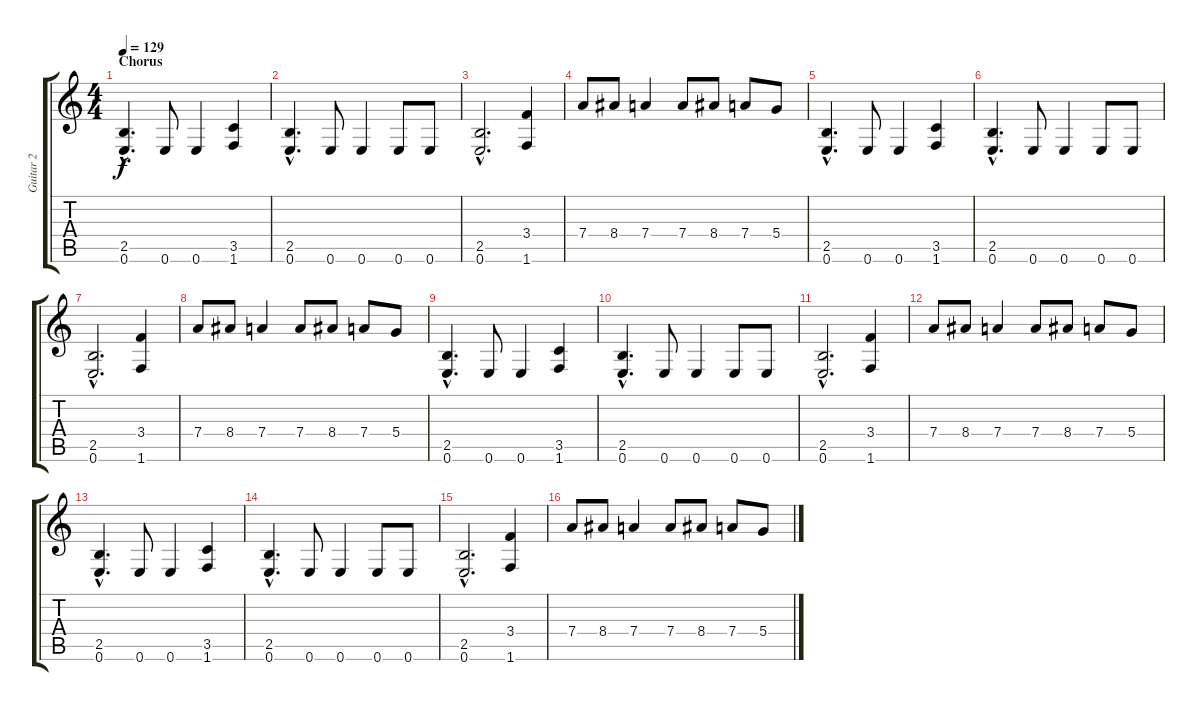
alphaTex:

\track ("Guitar 2" "Guitar 2") {instrument overdrivenguitar}
\staff {score tabs}
\tuning (E4 B3 G3 D3 A2 E2) {hide}
\ts (4 4)
\section ("" "Chorus")
\tempo 129
\clef g2
\ks c
(2.5{hac} 0.6{hac}).4{d dy f} 0.6.8 0.6.4 (3.5 1.6).4 |
(2.5{hac} 0.6{hac}).4{d} 0.6.8 0.6.4 0.6.8 0.6.8 |
(2.5{hac} 0.6{hac}).2{d} (3.4 1.6).4 |
7.4.8 8.4.8 7.4.4 7.4.8 8.4.8 7.4.8 5.4.8 |
(2.5{hac} 0.6{hac}).4{d} 0.6.8 0.6.4 (3.5 1.6).4 |
(2.5{hac} 0.6{hac}).4{d} 0.6.8 0.6.4 0.6.8 0.6.8 |
(2.5{hac} 0.6{hac}).2{d} (3.4 1.6).4 |
7.4.8 8.4.8 7.4.4 7.4.8 8.4.8 7.4.8 5.4.8 |
(2.5{hac} 0.6{hac}).4{d} 0.6.8 0.6.4 (3.5 1.6).4 |
(2.5{hac} 0.6{hac}).4{d} 0.6.8 0.6.4 0.6.8 0.6.8 |
(2.5{hac} 0.6{hac}).2{d} (3.4 1.6).4 |
7.4.8 8.4.8 7.4.4 7.4.8 8.4.8 7.4.8 5.4.8 |
(2.5{hac} 0.6{hac}).4{d} 0.6.8 0.6.4 (3.5 1.6).4 |
(2.5{hac} 0.6{hac}).4{d} 0.6.8 0.6.4 0.6.8 0.6.8 |
(2.5{hac} 0.6{hac}).2{d} (3.4 1.6).4 |
7.4.8 8.4.8 7.4.4 7.4.8 8.4.8 7.4.8 5.4.8
